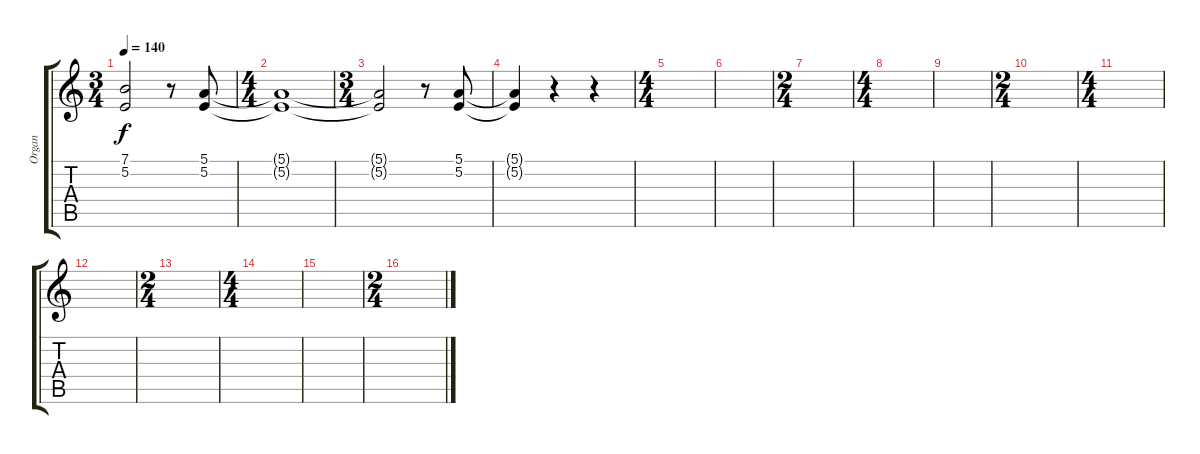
\track ("Organ" "Organ") {instrument drawbarorgan}
\staff {score tabs}
\tuning (E4 B3 G3 D3 A2 E2) {hide}
\ts (3 4)
\tempo 140
\clef g2
\ks c
(7.1{t} 5.2{t}).2{dy f} r.8 (5.1 5.2).8 |
\ts (4 4)
(5.1{t} 5.2{t}).1 |
\ts (3 4)
(5.1{t} 5.2{t}).2 r.8 (5.1 5.2).8 |
(5.1{t} 5.2{t}).4 r.4 r.4 |
\ts (4 4)
|
|
\ts (2 4)
|
\ts (4 4)
|
|
\ts (2 4)
|
\ts (4 4)
|
|
\ts (2 4)
|
\ts (4 4)
|
|
\ts (2 4)
